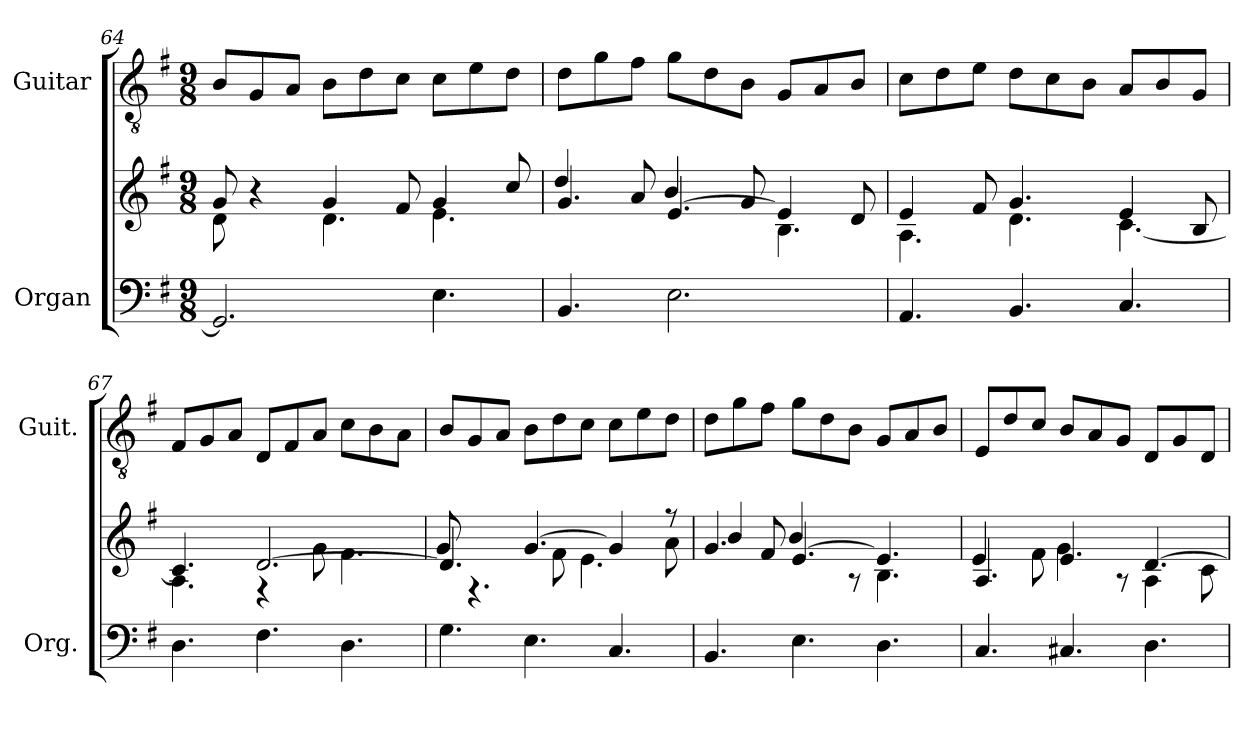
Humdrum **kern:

**kern	**kern	**kern
*part2	*part2	*part1
*staff3	*staff2	*staff1
*I"Organ	*	*I"Guitar
*I'Org.	*	*I'Guit.
*clefF4	*clefG2	*clefGv2
*k[f#]	*k[f#]	*k[f#]
*G:	*G:	*G:
*M9/8	*M9/8	*M9/8
=64	=64	=64
*	*^	*
*	*	*^	*
2.GG/]	8d\	4.ryy	8g/	8B/L
.	4r	.	1ryy	8G/
.	.	.	.	8A/J
.	4g/	4.d\	.	8B\L
.	.	.	.	8d\
.	8f#/	.	.	8c\J
4.E\	4g/	4.e\	.	8c\L
.	.	.	.	8e\
.	8cc/	.	.	8d\J
*	*	*v	*v	*
!!LO:LB:g=z
=65	=65	=65	=65
4.BB/	4.g/	4dd/	8d\L
.	.	.	8g\
.	.	8a/	8f#\J
2.E\	[4.e/	4b/	8g\L
.	.	.	8d\
.	.	8g/	8B\J
.	4e/]	4.B\	8G/L
.	.	.	8A/
.	8d/	.	8B/J
=66	=66	=66	=66
4.AA/	4e/	4.A\	8c\L
.	.	.	8d\
.	8f#/	.	8e\J
4.BB/	4.g/	4.d\	8d\L
.	.	.	8c\
.	.	.	8B\J
4.C/	4e/	[4.c\	8A/L
.	.	.	8B/
.	8B/	.	8G/J
=67	=67	=67	=67
4.D\	4.A\	4.c/]	8F#/L
.	.	.	8G/
.	.	.	8A/J
4.F#\	[2.d/	4r	8D/L
.	.	.	8F#/
.	.	8g\	8A/J
4.D\	.	4.f#\	8c\L
.	.	.	8B\
.	.	.	8A\J
=68	=68	=68	=68
4.G\	4.d/]	8g/	8B/L
.	.	4.r	8G/
.	.	.	8A/J
4.E\	[4.g/	.	8B\L
.	.	8f#\	8d\
.	.	4.e\	8c\J
4.C/	4g/]	.	8c\L
.	.	.	8e\
.	8r	8a\	8d\J
!!LO:LB:g=z
=69	=69	=69	=69
4.BB/	4.g/	4b/	8d\L
.	.	.	8g\
.	.	8f#/	8f#\J
4.E\	[4.e/	4b/	8g\L
.	.	.	8d\
.	.	8r	8B\J
4.D\	4.e/]	4.B\	8G/L
.	.	.	8A/
.	.	.	8B/J
=70	=70	=70	=70
4.C/	4.A/	4e/	8E/L
.	.	.	8d/
.	.	8f#\	8c/J
4.C#X/	4.e/	4g\	8B/L
.	.	.	8A/
.	.	8r	8G/J
4.D\	[4.d/	4A\	8D/L
.	.	.	8G/
.	.	8c\	8D/J
*	*v	*v	*
=	=	=
*-	*-	*-
